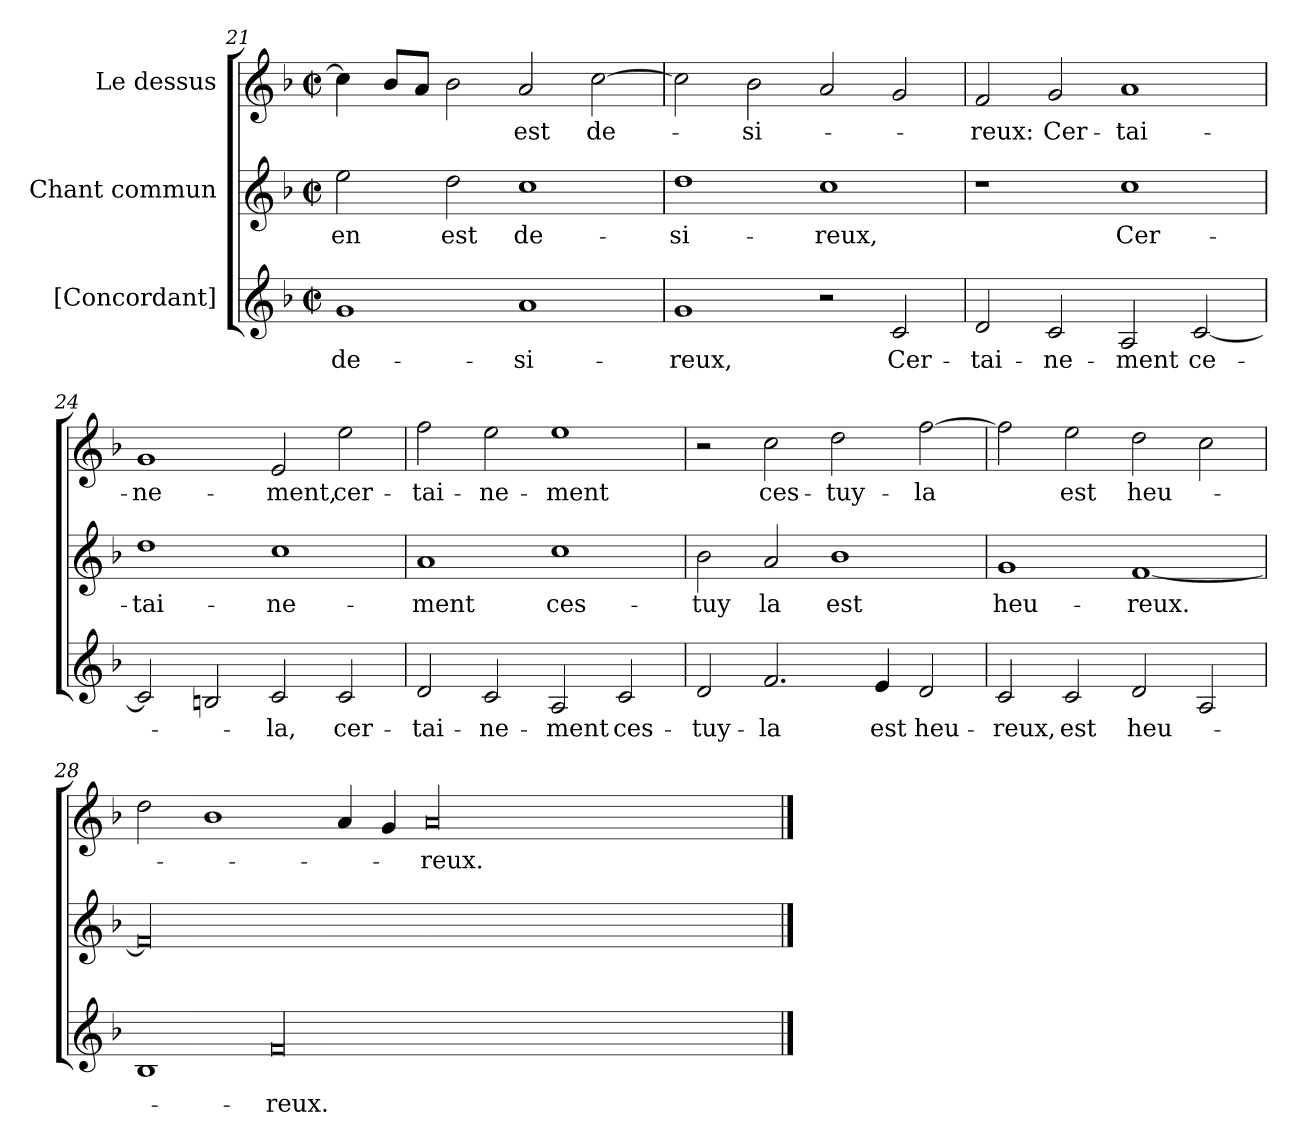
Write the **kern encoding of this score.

**kern	**text	**kern	**text	**kern	**text
*part3	*part3	*part2	*part2	*part1	*part1
*staff3	*staff3	*staff2	*staff2	*staff1	*staff1
*I"[Concordant]	*	*I"Chant commun	*	*I"Le dessus	*
*clefG2	*	*clefG2	*	*clefG2	*
*k[b-]	*	*k[b-]	*	*k[b-]	*
*F:	*	*F:	*	*F:	*
*M2/2	*	*M2/2	*	*M2/2	*
*met(c|)	*	*met(c|)	*	*met(c|)	*
=21	=21	=21	=21	=21	=21
1g/	de-	2ee\	en	4cc\]	.
.	.	.	.	8b-/L	.
.	.	.	.	8a/J	.
.	.	2dd\	est	2b-\	.
1a/	-si-	1cc\	de-	2a/	est
.	.	.	.	[2cc\	de-
=22	=22	=22	=22	=22	=22
1g/	-reux,	1dd\	-si-	2cc\]	.
.	.	.	.	2b-\	-si-
2r	.	1cc\	-reux,	2a/	.
2c/	Cer-	.	.	2g/	.
=23	=23	=23	=23	=23	=23
2d/	-tai-	1r	.	2f/	-reux:
2c/	-ne-	.	.	2g/	Cer-
2A/	-ment	1cc\	Cer-	1a/	-tai-
[2c/	ce-	.	.	.	.
!!LO:LB:g=z
=24	=24	=24	=24	=24	=24
2c/]	.	1dd\	-tai-	1g/	-ne-
2Bn/	.	.	.	.	.
2c/	-la,	1cc\	-ne-	2e/	-ment,
2c/	cer-	.	.	2ee\	cer-
=25	=25	=25	=25	=25	=25
2d/	-tai-	1a/	-ment	2ff\	-tai-
2c/	-ne-	.	.	2ee\	-ne-
2A/	-ment	1cc\	ces-	1ee\	-ment
2c/	ces-	.	.	.	.
=26	=26	=26	=26	=26	=26
2d/	-tuy-	2b-\	-tuy	2r	.
2.f/	-la	2a/	la	2cc\	ces-
.	.	1b-/	est	2dd\	-tuy-
4e/	est	.	.	.	.
2d/	heu-	.	.	[2ff\	-la
=27	=27	=27	=27	=27	=27
2c/	-reux,	1g/	heu-	2ff\]	.
2c/	est	.	.	2ee\	est
2d/	heu-	[1f/	-reux.	2dd\	heu-
2A/	.	.	.	2cc\	.
=28	=28	=28	=28	=28	=28
1B-/	.	00f/]	.	2dd\	.
.	.	.	.	1b-/	.
00f/	-reux.	.	.	.	.
.	.	.	.	4a/	.
.	.	.	.	4g/	.
.	.	.	.	00a/	-reux.
.	.	0f/yy	.	.	.
1F/yy	.	.	.	.	.
==	==	==	==	==	==
*-	*-	*-	*-	*-	*-
